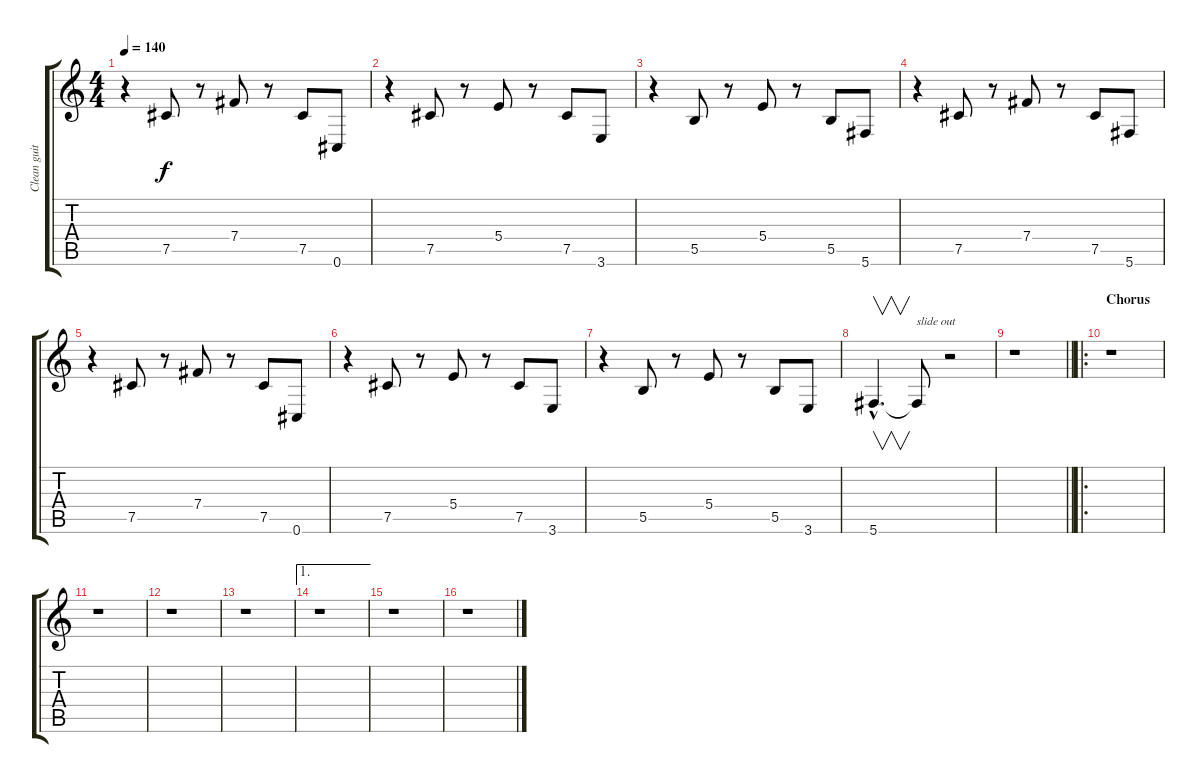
\track ("Clean guitar" "Clean guit") {instrument electricguitarclean}
\staff {score tabs}
\tuning (Db4 Ab3 E3 B2 Gb2 Db2) {hide}
\ts (4 4)
\tempo 140
\clef g2
\ks c
r.4{dy f} 7.5.8 r.8 7.4.8 r.8 7.5.8 0.6.8 |
r.4 7.5.8 r.8 5.4.8 r.8 7.5.8 3.6.8 |
r.4 5.5.8 r.8 5.4.8 r.8 5.5.8 5.6.8 |
r.4 7.5.8 r.8 7.4.8 r.8 7.5.8 5.6.8 |
r.4 7.5.8 r.8 7.4.8 r.8 7.5.8 0.6.8 |
r.4 7.5.8 r.8 5.4.8 r.8 7.5.8 3.6.8 |
r.4 5.5.8 r.8 5.4.8 r.8 5.5.8 3.6.8 |
5.6{hac}.4{v d} 5.6{t}.8{txt "slide out"} r.2 |
\barLineRight lightlight
r.1 |
\ro
\section ("" "Chorus")
r.1 |
r.1 |
r.1 |
r.1 |
\ae 1
r.1 |
r.1 |
r.1
